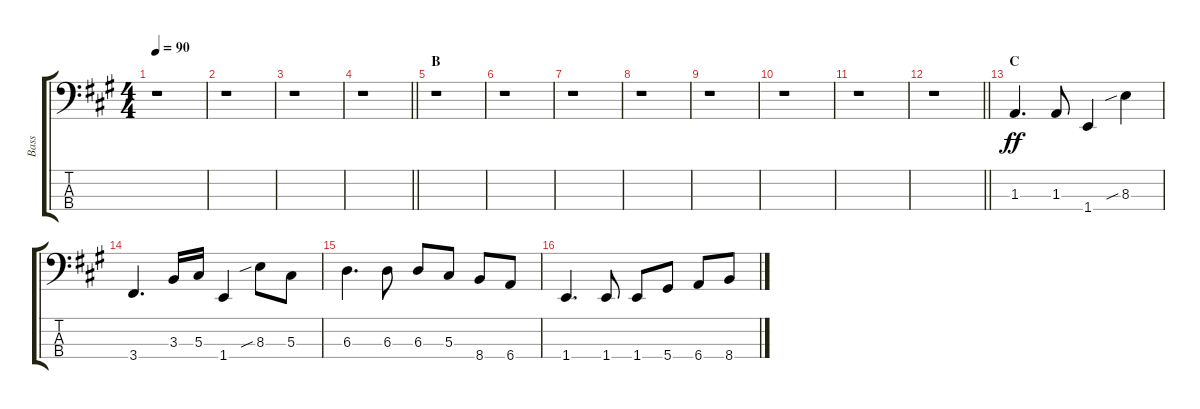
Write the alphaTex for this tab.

\track ("Bass" "Bass") {instrument electricbasspick}
\staff {score tabs}
\tuning (Gb2 Db2 Ab1 Eb1) {hide}
\ts (4 4)
\tempo 90
\clef f4
\ks a
r.1{dy ff} |
r.1 |
r.1 |
\barLineRight lightlight
r.1 |
\section ("" "B")
r.1 |
r.1 |
r.1 |
r.1 |
r.1 |
r.1 |
r.1 |
\barLineRight lightlight
r.1 |
\section ("" "C")
1.3.4{d} 1.3.8 1.4.4 8.3{sib}.4 |
3.4.4{d} 3.3.16 5.3.16 1.4.4 8.3{sib}.8 5.3.8 |
6.3.4{d} 6.3.8 6.3.8 5.3.8 8.4.8 6.4.8 |
1.4.4{d} 1.4.8 1.4.8 5.4.8 6.4.8 8.4.8
